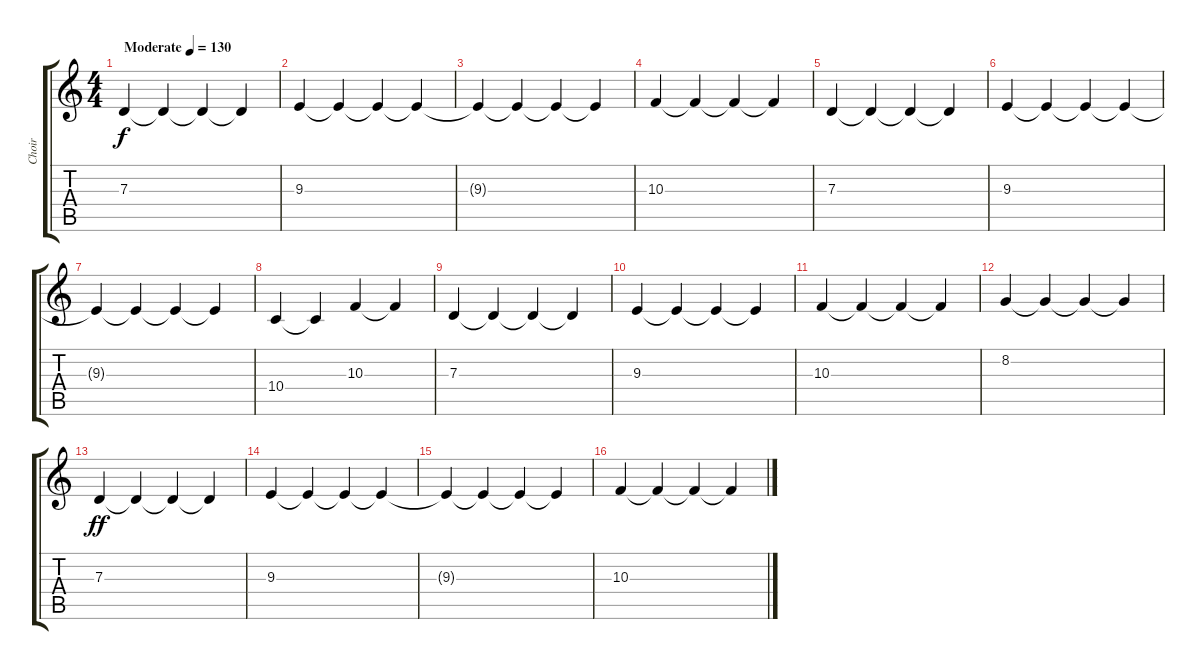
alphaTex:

\track ("Choir" "Choir") {instrument synthvoice}
\staff {score tabs}
\tuning (E4 B3 G3 D3 A2 E2) {hide}
\ts (4 4)
\tempo (130 "Moderate")
\clef g2
\ks c
7.3.4{dy f instrument synthvoice} 7.3{t}.4 7.3{t}.4 7.3{t}.4 |
9.3.4 9.3{t}.4 9.3{t}.4 9.3{t}.4 |
9.3{t}.4 9.3{t}.4 9.3{t}.4 9.3{t}.4 |
10.3.4 10.3{t}.4 10.3{t}.4 10.3{t}.4 |
7.3.4 7.3{t}.4 7.3{t}.4 7.3{t}.4 |
9.3.4 9.3{t}.4 9.3{t}.4 9.3{t}.4 |
9.3{t}.4 9.3{t}.4 9.3{t}.4 9.3{t}.4 |
10.4.4 10.4{t}.4 10.3.4 10.3{t}.4 |
7.3.4 7.3{t}.4 7.3{t}.4 7.3{t}.4 |
9.3.4 9.3{t}.4 9.3{t}.4 9.3{t}.4 |
10.3.4 10.3{t}.4 10.3{t}.4 10.3{t}.4 |
8.2.4 8.2{t}.4 8.2{t}.4 8.2{t}.4 |
7.3.4{dy ff} 7.3{t}.4 7.3{t}.4 7.3{t}.4 |
9.3.4 9.3{t}.4 9.3{t}.4 9.3{t}.4 |
9.3{t}.4 9.3{t}.4 9.3{t}.4 9.3{t}.4 |
10.3.4 10.3{t}.4 10.3{t}.4 10.3{t}.4
